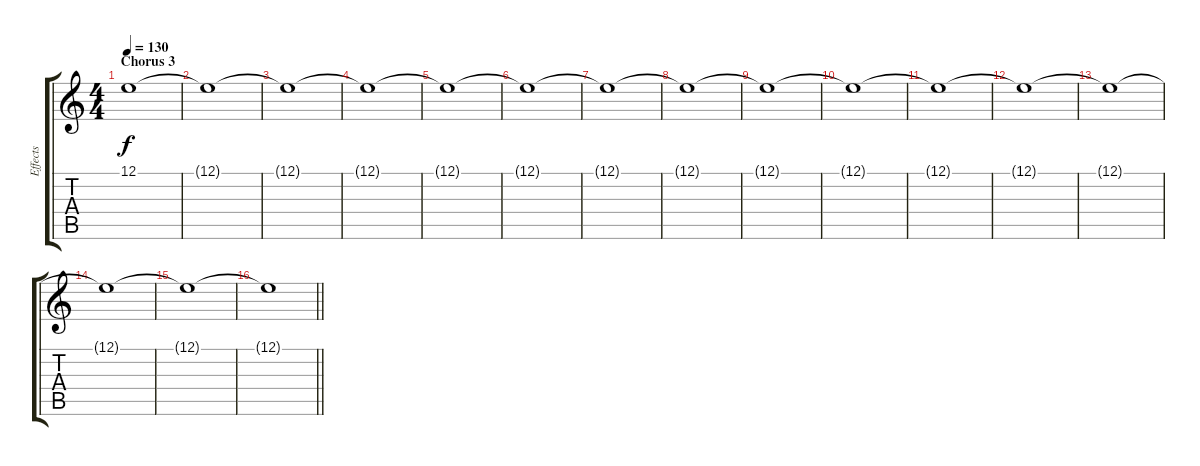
\track ("Effects" "Effects") {instrument stringensemble2}
\staff {score tabs}
\tuning (E4 B3 G3 D3 A2 E2) {hide}
\ts (4 4)
\section ("" "Chorus 3")
\tempo 130
\clef g2
\ks c
12.1.1{dy f instrument stringensemble2} |
12.1{t}.1 |
12.1{t}.1 |
12.1{t}.1 |
12.1{t}.1 |
12.1{t}.1 |
12.1{t}.1 |
12.1{t}.1 |
12.1{t}.1 |
12.1{t}.1 |
12.1{t}.1 |
12.1{t}.1 |
12.1{t}.1 |
12.1{t}.1 |
12.1{t}.1 |
\barLineRight lightlight
12.1{t}.1
